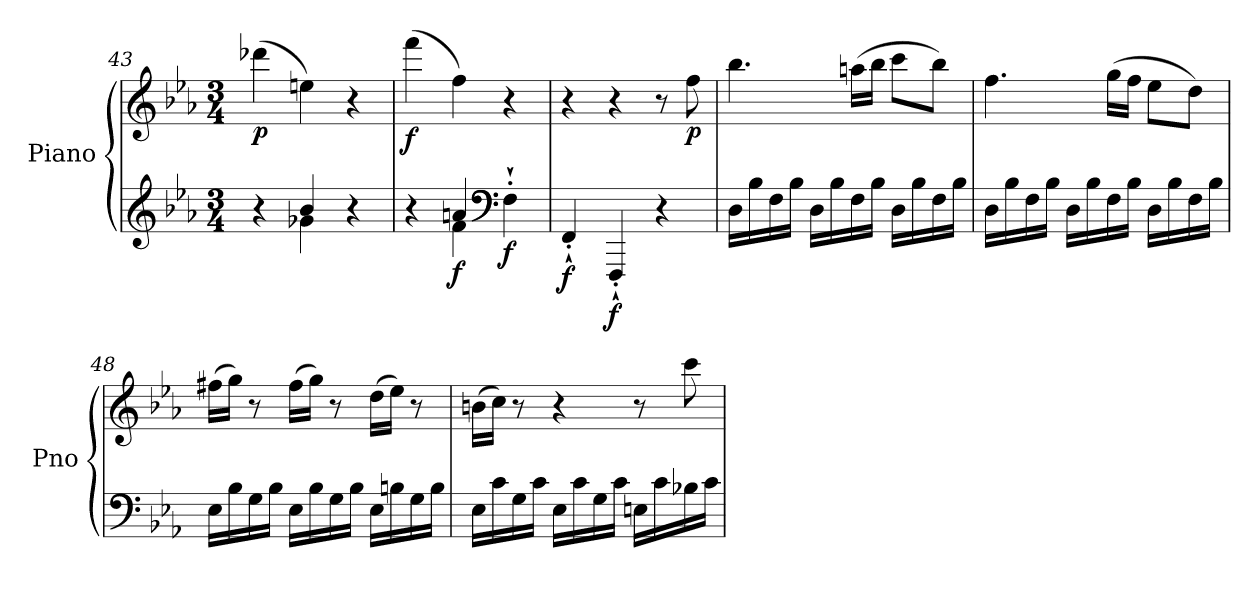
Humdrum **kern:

**kern	**kern	**dynam
*part1	*part1	*part1
*staff2	*staff1	*staff1/2
*I"Piano	*	*
*I'Pno	*	*
*clefG2	*clefG2	*
*k[b-e-a-]	*k[b-e-a-]	*
*E-:	*E-:	*
*M3/4	*M3/4	*
=43	=43	=43
*^	*	*
!	!	!	!LO:DY:b
4r	4ryy	(4ddd-X\	p
4b-/	4g-X\	4een\)	.
4r	4ryy	4r	.
=44	=44	=44	=44
!	!	!	!LO:DY:b
4r	4ryy	(4fff\	f
!	!	!	!LO:DY:b=2
4an/	4f\	4ff\)	f
*clefF4	*	*	*
!	!	!	!LO:DY:b=2
4F`'\	4ryy	4r	f
=45	=45	=45	=45
!	!	!	!LO:DY:b=2
*v	*v	*	*
4FF`'/	4r	f
!	!	!LO:DY:b=2
4FFF`'/	4r	f
4r	8r	.
!	!	!LO:DY:b
.	8ff\	p
=46	=46	=46
16D\LL	4.bb-\	.
16B-\	.	.
16F\	.	.
16B-\JJ	.	.
16D\LL	.	.
16B-\	.	.
16F\	(16aan\LL	.
16B-\JJ	16bb-\JJ	.
16D\LL	8ccc\L	.
16B-\	.	.
16F\	8bb-\J)	.
16B-\JJ	.	.
=47	=47	=47
16D\LL	4.ff\	.
16B-\	.	.
16F\	.	.
16B-\JJ	.	.
16D\LL	.	.
16B-\	.	.
16F\	(16gg\LL	.
16B-\JJ	16ff\JJ	.
16D\LL	8ee-\L	.
16B-\	.	.
16F\	8dd\J)	.
16B-\JJ	.	.
!!LO:LB:g=z
=48	=48	=48
16E-\LL	(16ff#X\LL	.
16B-\	16gg\JJ)	.
16G\	8r	.
16B-\JJ	.	.
16E-\LL	(16ff#\LL	.
16B-\	16gg\JJ)	.
16G\	8r	.
16B-\JJ	.	.
16E-\LL	(16dd\LL	.
16Bn\	16ee-\JJ)	.
16G\	8r	.
16B\JJ	.	.
=49	=49	=49
16E-\LL	(16bn\LL	.
16c\	16cc\JJ)	.
16G\	8r	.
16c\JJ	.	.
16E-\LL	4r	.
16c\	.	.
16G\	.	.
16c\JJ	.	.
16En\LL	8r	.
16c\	.	.
16B-X\	8ccc\	.
16c\JJ	.	.
=	=	=
*-	*-	*-
